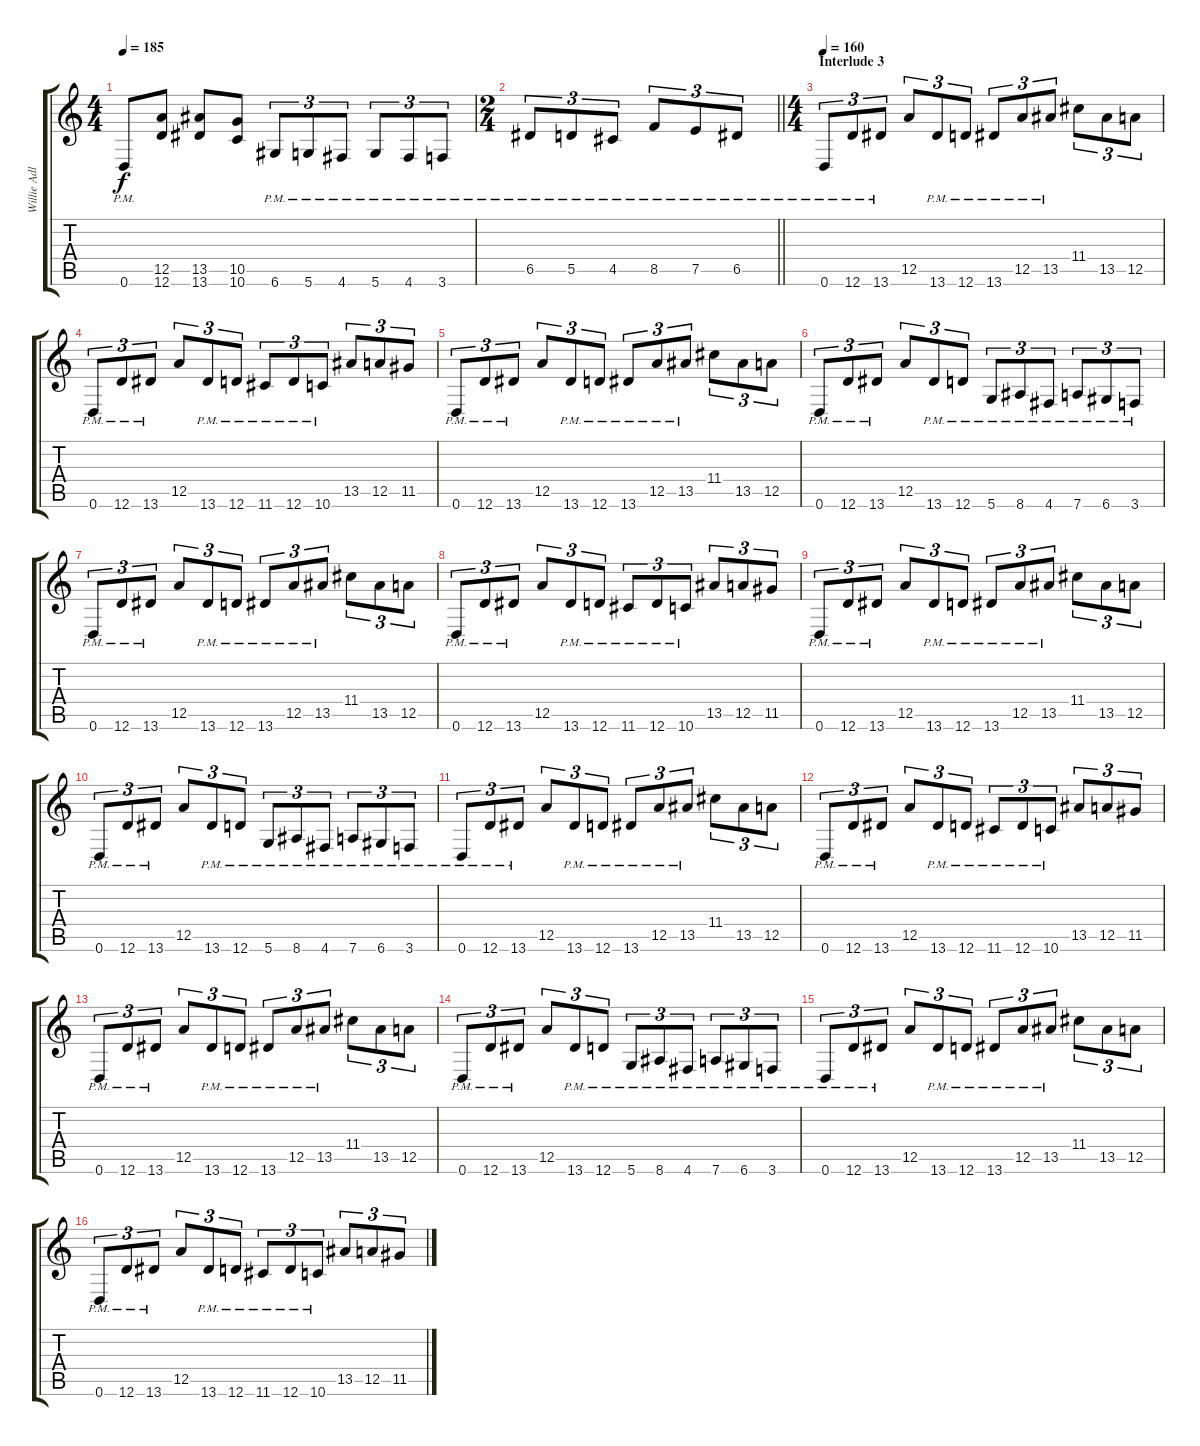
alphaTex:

\track ("Willie Adler - Rhythm" "Willie Adl") {instrument distortionguitar}
\staff {score tabs}
\tuning (E4 B3 G3 D3 A2 D2) {hide}
\ts (4 4)
\tempo 185
\clef g2
\ks c
0.6{pm}.8{dy f} (12.5 12.6).8 (13.5 13.6).8 (10.5 10.6).8 6.6{pm}.8{tu (3 2)} 5.6{pm}.8{tu (3 2)} 4.6{pm}.8{tu (3 2)} 5.6{pm}.8{tu (3 2)} 4.6{pm}.8{tu (3 2)} 3.6{pm}.8{tu (3 2)} |
\ts (2 4)
\barLineRight lightlight
6.5{pm}.8{tu (3 2)} 5.5{pm}.8{tu (3 2)} 4.5{pm}.8{tu (3 2)} 8.5{pm}.8{tu (3 2)} 7.5{pm}.8{tu (3 2)} 6.5{pm}.8{tu (3 2)} |
\ts (4 4)
\section ("" "Interlude 3")
\tempo 160
0.6{pm}.8{tu (3 2)} 12.6{pm}.8{tu (3 2)} 13.6{pm}.8{tu (3 2)} 12.5.8{tu (3 2)} 13.6{pm}.8{tu (3 2)} 12.6{pm}.8{tu (3 2)} 13.6{pm}.8{tu (3 2)} 12.5{pm}.8{tu (3 2)} 13.5{pm}.8{tu (3 2)} 11.4.8{tu (3 2)} 13.5.8{tu (3 2)} 12.5.8{tu (3 2)} |
0.6{pm}.8{tu (3 2)} 12.6{pm}.8{tu (3 2)} 13.6{pm}.8{tu (3 2)} 12.5.8{tu (3 2)} 13.6{pm}.8{tu (3 2)} 12.6{pm}.8{tu (3 2)} 11.6{pm}.8{tu (3 2)} 12.6{pm}.8{tu (3 2)} 10.6{pm}.8{tu (3 2)} 13.5.8{tu (3 2)} 12.5.8{tu (3 2)} 11.5.8{tu (3 2)} |
0.6{pm}.8{tu (3 2)} 12.6{pm}.8{tu (3 2)} 13.6{pm}.8{tu (3 2)} 12.5.8{tu (3 2)} 13.6{pm}.8{tu (3 2)} 12.6{pm}.8{tu (3 2)} 13.6{pm}.8{tu (3 2)} 12.5{pm}.8{tu (3 2)} 13.5{pm}.8{tu (3 2)} 11.4.8{tu (3 2)} 13.5.8{tu (3 2)} 12.5.8{tu (3 2)} |
0.6{pm}.8{tu (3 2)} 12.6{pm}.8{tu (3 2)} 13.6{pm}.8{tu (3 2)} 12.5.8{tu (3 2)} 13.6{pm}.8{tu (3 2)} 12.6{pm}.8{tu (3 2)} 5.6{pm}.8{tu (3 2)} 8.6{pm}.8{tu (3 2)} 4.6{pm}.8{tu (3 2)} 7.6{pm}.8{tu (3 2)} 6.6{pm}.8{tu (3 2)} 3.6{pm}.8{tu (3 2)} |
0.6{pm}.8{tu (3 2)} 12.6{pm}.8{tu (3 2)} 13.6{pm}.8{tu (3 2)} 12.5.8{tu (3 2)} 13.6{pm}.8{tu (3 2)} 12.6{pm}.8{tu (3 2)} 13.6{pm}.8{tu (3 2)} 12.5{pm}.8{tu (3 2)} 13.5{pm}.8{tu (3 2)} 11.4.8{tu (3 2)} 13.5.8{tu (3 2)} 12.5.8{tu (3 2)} |
0.6{pm}.8{tu (3 2)} 12.6{pm}.8{tu (3 2)} 13.6{pm}.8{tu (3 2)} 12.5.8{tu (3 2)} 13.6{pm}.8{tu (3 2)} 12.6{pm}.8{tu (3 2)} 11.6{pm}.8{tu (3 2)} 12.6{pm}.8{tu (3 2)} 10.6{pm}.8{tu (3 2)} 13.5.8{tu (3 2)} 12.5.8{tu (3 2)} 11.5.8{tu (3 2)} |
0.6{pm}.8{tu (3 2)} 12.6{pm}.8{tu (3 2)} 13.6{pm}.8{tu (3 2)} 12.5.8{tu (3 2)} 13.6{pm}.8{tu (3 2)} 12.6{pm}.8{tu (3 2)} 13.6{pm}.8{tu (3 2)} 12.5{pm}.8{tu (3 2)} 13.5{pm}.8{tu (3 2)} 11.4.8{tu (3 2)} 13.5.8{tu (3 2)} 12.5.8{tu (3 2)} |
0.6{pm}.8{tu (3 2)} 12.6{pm}.8{tu (3 2)} 13.6{pm}.8{tu (3 2)} 12.5.8{tu (3 2)} 13.6{pm}.8{tu (3 2)} 12.6{pm}.8{tu (3 2)} 5.6{pm}.8{tu (3 2)} 8.6{pm}.8{tu (3 2)} 4.6{pm}.8{tu (3 2)} 7.6{pm}.8{tu (3 2)} 6.6{pm}.8{tu (3 2)} 3.6{pm}.8{tu (3 2)} |
0.6{pm}.8{tu (3 2)} 12.6{pm}.8{tu (3 2)} 13.6{pm}.8{tu (3 2)} 12.5.8{tu (3 2)} 13.6{pm}.8{tu (3 2)} 12.6{pm}.8{tu (3 2)} 13.6{pm}.8{tu (3 2)} 12.5{pm}.8{tu (3 2)} 13.5{pm}.8{tu (3 2)} 11.4.8{tu (3 2)} 13.5.8{tu (3 2)} 12.5.8{tu (3 2)} |
0.6{pm}.8{tu (3 2)} 12.6{pm}.8{tu (3 2)} 13.6{pm}.8{tu (3 2)} 12.5.8{tu (3 2)} 13.6{pm}.8{tu (3 2)} 12.6{pm}.8{tu (3 2)} 11.6{pm}.8{tu (3 2)} 12.6{pm}.8{tu (3 2)} 10.6{pm}.8{tu (3 2)} 13.5.8{tu (3 2)} 12.5.8{tu (3 2)} 11.5.8{tu (3 2)} |
0.6{pm}.8{tu (3 2)} 12.6{pm}.8{tu (3 2)} 13.6{pm}.8{tu (3 2)} 12.5.8{tu (3 2)} 13.6{pm}.8{tu (3 2)} 12.6{pm}.8{tu (3 2)} 13.6{pm}.8{tu (3 2)} 12.5{pm}.8{tu (3 2)} 13.5{pm}.8{tu (3 2)} 11.4.8{tu (3 2)} 13.5.8{tu (3 2)} 12.5.8{tu (3 2)} |
0.6{pm}.8{tu (3 2)} 12.6{pm}.8{tu (3 2)} 13.6{pm}.8{tu (3 2)} 12.5.8{tu (3 2)} 13.6{pm}.8{tu (3 2)} 12.6{pm}.8{tu (3 2)} 5.6{pm}.8{tu (3 2)} 8.6{pm}.8{tu (3 2)} 4.6{pm}.8{tu (3 2)} 7.6{pm}.8{tu (3 2)} 6.6{pm}.8{tu (3 2)} 3.6{pm}.8{tu (3 2)} |
0.6{pm}.8{tu (3 2)} 12.6{pm}.8{tu (3 2)} 13.6{pm}.8{tu (3 2)} 12.5.8{tu (3 2)} 13.6{pm}.8{tu (3 2)} 12.6{pm}.8{tu (3 2)} 13.6{pm}.8{tu (3 2)} 12.5{pm}.8{tu (3 2)} 13.5{pm}.8{tu (3 2)} 11.4.8{tu (3 2)} 13.5.8{tu (3 2)} 12.5.8{tu (3 2)} |
0.6{pm}.8{tu (3 2)} 12.6{pm}.8{tu (3 2)} 13.6{pm}.8{tu (3 2)} 12.5.8{tu (3 2)} 13.6{pm}.8{tu (3 2)} 12.6{pm}.8{tu (3 2)} 11.6{pm}.8{tu (3 2)} 12.6{pm}.8{tu (3 2)} 10.6{pm}.8{tu (3 2)} 13.5.8{tu (3 2)} 12.5.8{tu (3 2)} 11.5.8{tu (3 2)}
